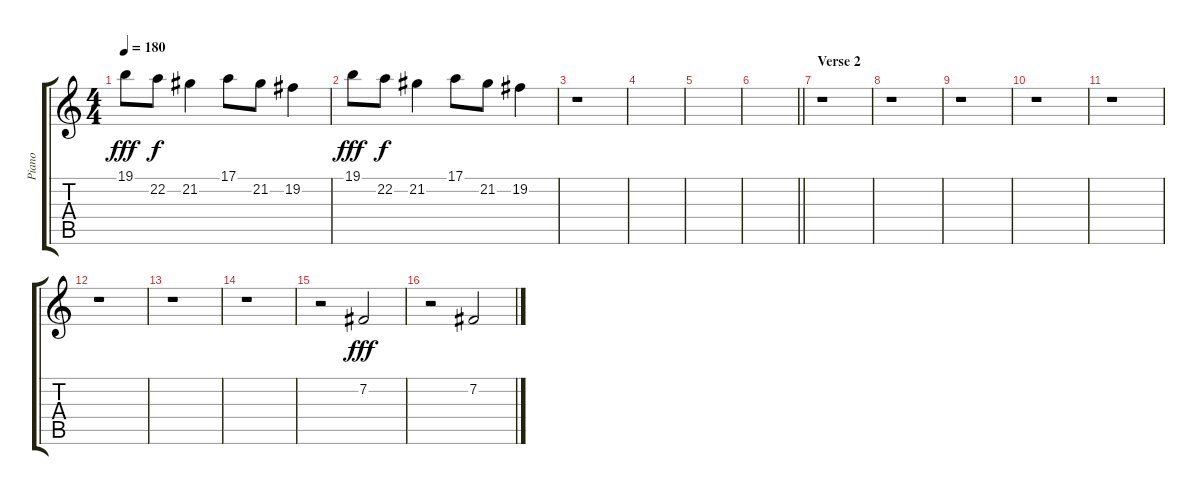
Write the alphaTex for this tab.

\track ("Piano" "Piano") {instrument brightacousticpiano}
\staff {score tabs}
\tuning (E4 B3 G3 D3 A2 E2) {hide}
\ts (4 4)
\tempo 180
\clef g2
\ks c
19.1.8{dy fff} 22.2.8{dy f} 21.2.4 17.1.8 21.2.8 19.2.4 |
19.1.8{dy fff} 22.2.8{dy f} 21.2.4 17.1.8 21.2.8 19.2.4 |
r.1 |
|
|
\barLineRight lightlight
|
\section ("" "Verse 2")
r.1 |
r.1 |
r.1 |
r.1 |
r.1 |
r.1 |
r.1 |
r.1 |
r.2 7.2.2{dy fff} |
r.2 7.2.2
